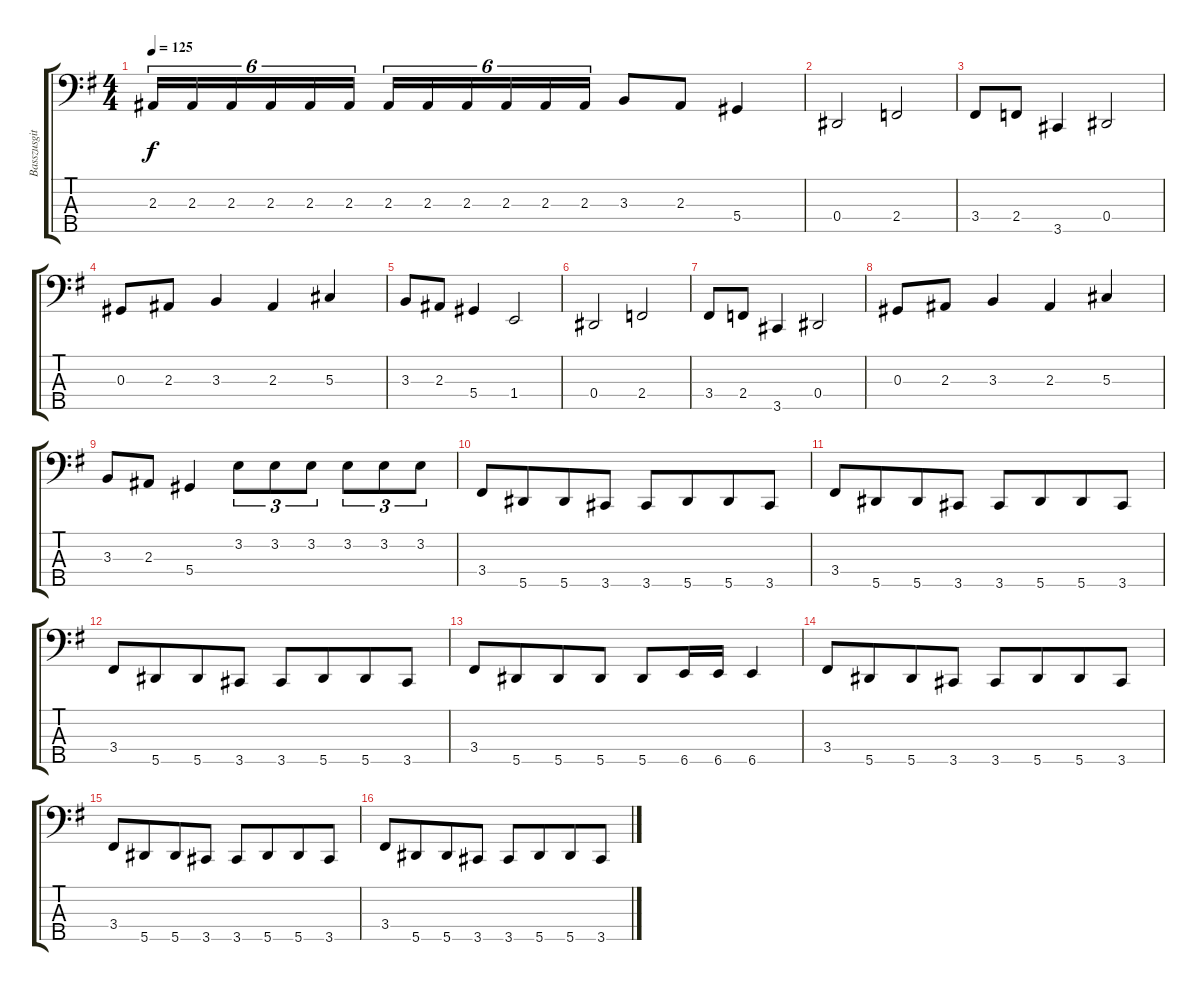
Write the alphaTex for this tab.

\track ("Basszusgitár (Barry Dunaway)" "Basszusgit") {instrument electricbassfinger}
\staff {score tabs}
\tuning (Gb2 Db2 Ab1 Eb1 Bb0) {hide}
\ts (4 4)
\tempo 125
\clef f4
\ks g
2.3.16{tu (6 4) dy f} 2.3.16{tu (6 4)} 2.3.16{tu (6 4)} 2.3.16{tu (6 4)} 2.3.16{tu (6 4)} 2.3.16{tu (6 4)} 2.3.16{tu (6 4)} 2.3.16{tu (6 4)} 2.3.16{tu (6 4)} 2.3.16{tu (6 4)} 2.3.16{tu (6 4)} 2.3.16{tu (6 4)} 3.3.8 2.3.8{beam merge} 5.4.4 |
0.4.2 2.4.2 |
3.4.8 2.4.8 3.5.4 0.4.2 |
0.3.8 2.3.8 3.3.4 2.3.4 5.3.4 |
3.3.8 2.3.8 5.4.4 1.4.2 |
0.4.2 2.4.2 |
3.4.8 2.4.8 3.5.4 0.4.2 |
0.3.8 2.3.8 3.3.4 2.3.4 5.3.4 |
3.3.8 2.3.8 5.4.4 3.2.8{tu (3 2)} 3.2.8{tu (3 2)} 3.2.8{tu (3 2)} 3.2.8{tu (3 2)} 3.2.8{tu (3 2)} 3.2.8{tu (3 2)} |
3.4.8 5.5.8{beam merge} 5.5.8 3.5.8 3.5.8 5.5.8{beam merge} 5.5.8 3.5.8 |
3.4.8 5.5.8{beam merge} 5.5.8 3.5.8 3.5.8 5.5.8{beam merge} 5.5.8 3.5.8 |
3.4.8 5.5.8{beam merge} 5.5.8 3.5.8 3.5.8 5.5.8{beam merge} 5.5.8 3.5.8 |
3.4.8 5.5.8{beam merge} 5.5.8 5.5.8 5.5.8 6.5.16 6.5.16 6.5.4 |
3.4.8 5.5.8{beam merge} 5.5.8 3.5.8 3.5.8 5.5.8{beam merge} 5.5.8 3.5.8 |
3.4.8 5.5.8{beam merge} 5.5.8 3.5.8 3.5.8 5.5.8{beam merge} 5.5.8 3.5.8 |
3.4.8 5.5.8{beam merge} 5.5.8 3.5.8 3.5.8 5.5.8{beam merge} 5.5.8 3.5.8
